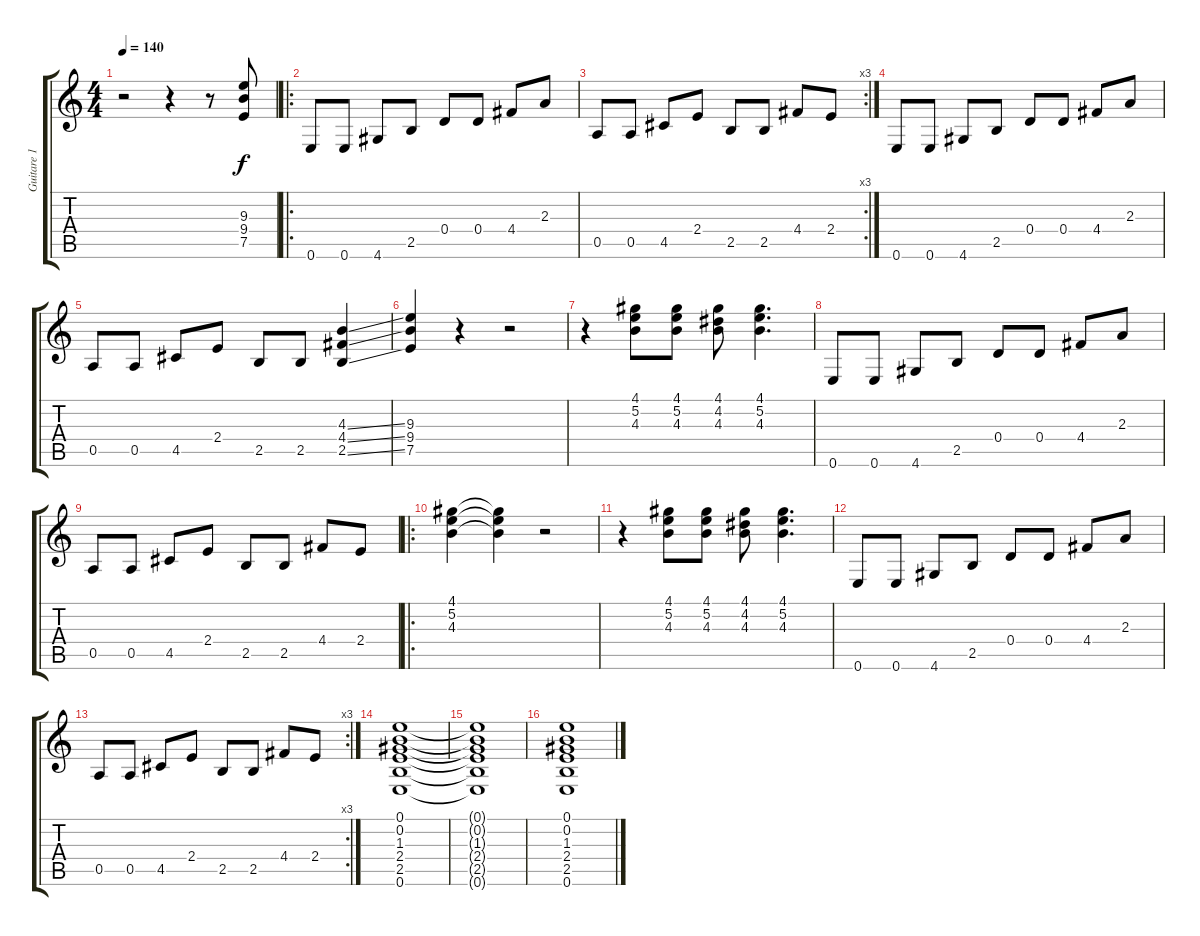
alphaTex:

\track ("Guitare 1" "Guitare 1") {instrument overdrivenguitar}
\staff {score tabs}
\tuning (E4 B3 G3 D3 A2 E2) {hide}
\ts (4 4)
\tempo 140
\clef g2
\ks c
r.2{dy f instrument overdrivenguitar} r.4 r.8 (9.3 9.4 7.5).8 |
\ro
0.6.8 0.6.8 4.6.8 2.5.8 0.4.8 0.4.8 4.4.8 2.3.8 |
\rc 3
0.5.8 0.5.8 4.5.8 2.4.8 2.5.8 2.5.8 4.4.8 2.4.8 |
0.6.8 0.6.8 4.6.8 2.5.8 0.4.8 0.4.8 4.4.8 2.3.8 |
0.5.8 0.5.8 4.5.8 2.4.8 2.5.8 2.5.8 (4.3{ss} 4.4{ss} 2.5{ss}).4 |
(9.3 9.4 7.5).4 r.4 r.2 |
r.4 (4.1 5.2 4.3).8 (4.1 5.2 4.3).8 (4.1 4.2 4.3).8 (4.1 5.2 4.3).4{d} |
0.6.8 0.6.8 4.6.8 2.5.8 0.4.8 0.4.8 4.4.8 2.3.8 |
0.5.8 0.5.8 4.5.8 2.4.8 2.5.8 2.5.8 4.4.8 2.4.8 |
\ro
(4.1 5.2 4.3).4 (4.1{t} 5.2{t} 4.3{t}).4 r.2 |
r.4 (4.1 5.2 4.3).8 (4.1 5.2 4.3).8 (4.1 4.2 4.3).8 (4.1 5.2 4.3).4{d} |
0.6.8 0.6.8 4.6.8 2.5.8 0.4.8 0.4.8 4.4.8 2.3.8 |
\rc 3
0.5.8 0.5.8 4.5.8 2.4.8 2.5.8 2.5.8 4.4.8 2.4.8 |
(0.1 0.2 1.3 2.4 2.5 0.6).1 |
(0.1{t} 0.2{t} 1.3{t} 2.4{t} 2.5{t} 0.6{t}).1 |
(0.1 0.2 1.3 2.4 2.5 0.6).1
